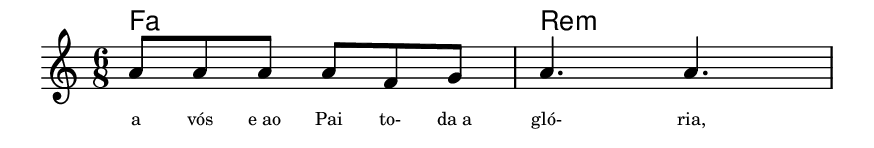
\version "2.20.0"
#(set! paper-alist (cons '("linha" . (cons (* 148 mm) (* 25 mm))) paper-alist))

\paper {
  #(set-paper-size "linha")
  ragged-right = ##f
}

\language "portugues"


harmonia = \chordmode {
    %\partial 8
%harmonia
  fa2. re:m
%/harmonia
}
melodia = \fixed do' {
    \key do \major
    \time 6/8
    %\partial 8
%recitação
  la8 la la la fa sol
  la4. la
%/recitação
}
letra = \lyricmode {
    \teeny
    a vós e_ao Pai to- da_a gló- ria,
    %\tweak self-alignment-X #-1 \markup{\bold{dei}-me por pie-}
    %\tweak self-alignment-X #-1 \markup{\bold{da}de e escu-}
    %\tweak self-alignment-X #-1 \markup{\bold{tai} minha ora-}
    %\tweak self-alignment-X #-1 \markup{\bold{ção!}}
}

\book {
  \paper {
      indent = 0\mm
      scoreTitleMarkup = \markup {
          %\with-color #red
          \fromproperty #'header:piece
      }
  }
  \header {
    %piece = "Ant. 1"
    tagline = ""
  }
  \score {
    <<
      \new ChordNames {
        \set chordChanges = ##t
		\set noChordSymbol = ""
        \harmonia
      }
      \new Voice = "canto" { \melodia }
      \new Lyrics \lyricsto "canto" \letra
    >>
  }
}
